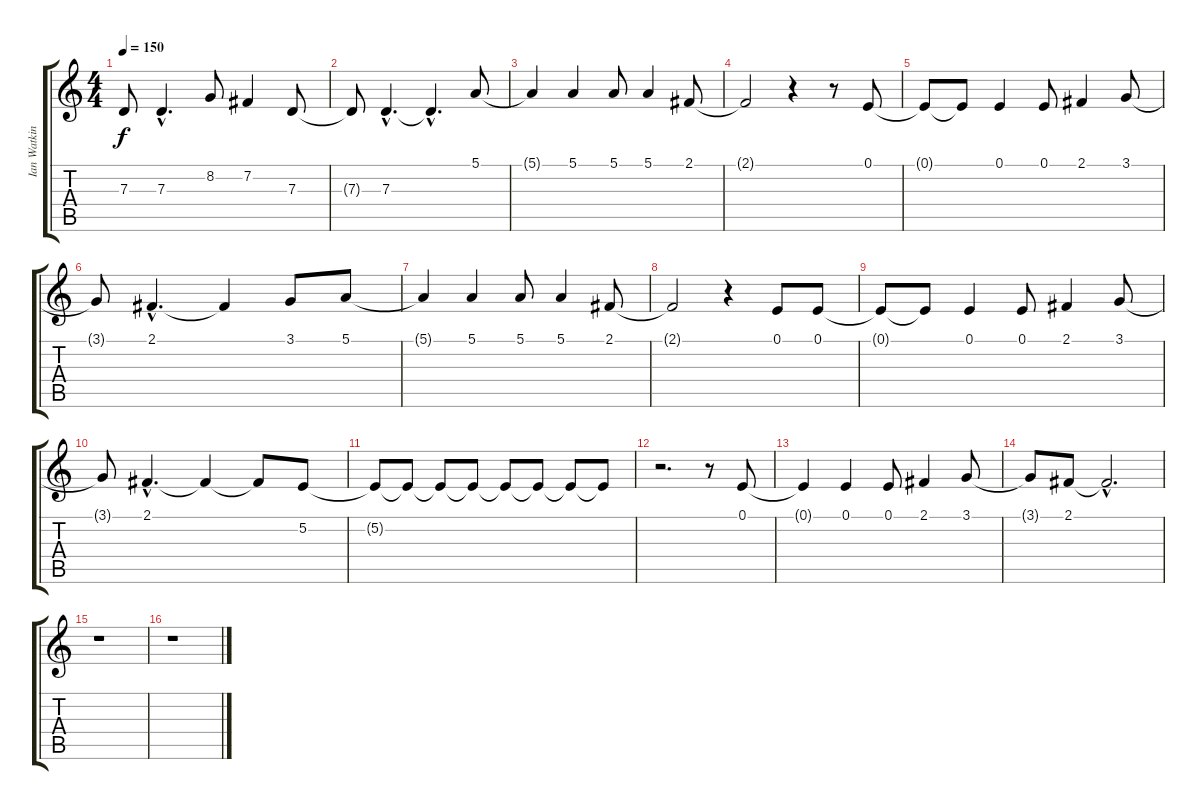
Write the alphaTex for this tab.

\track ("Ian Watkins" "Ian Watkin") {instrument lead2sawtooth}
\staff {score tabs}
\tuning (E4 B3 G3 D3 A2 E2) {hide}
\ts (4 4)
\tempo 150
\clef g2
\ks c
7.3{t}.8{dy f} 7.3{hac}.4{d} 8.2.8 7.2.4 7.3.8 |
7.3{t}.8 7.3{hac}.4{d} 7.3{hac t}.4{d} 5.1.8 |
5.1{t}.4 5.1.4 5.1.8 5.1.4 2.1.8 |
2.1{t}.2 r.4 r.8 0.1.8 |
0.1{t}.8 0.1{t}.8 0.1.4 0.1.8 2.1.4 3.1.8 |
3.1{t}.8 2.1{hac}.4{d} 2.1{t}.4 3.1.8 5.1.8 |
5.1{t}.4 5.1.4 5.1.8 5.1.4 2.1.8 |
2.1{t}.2 r.4 0.1.8 0.1.8 |
0.1{t}.8 0.1{t}.8 0.1.4 0.1.8 2.1.4 3.1.8 |
3.1{t}.8 2.1{hac}.4{d} 2.1{t}.4 2.1{t}.8 5.2.8{volume 5} |
5.2{t}.8 5.2{t}.8 5.2{t}.8 5.2{t}.8 5.2{t}.8 5.2{t}.8 5.2{t}.8 5.2{t}.8 |
r.2{d} r.8 0.1.8{volume 8} |
0.1{t}.4 0.1.4 0.1.8 2.1.4 3.1.8 |
3.1{t}.8 2.1.8 2.1{hac t}.2{d} |
r.1 |
r.1
